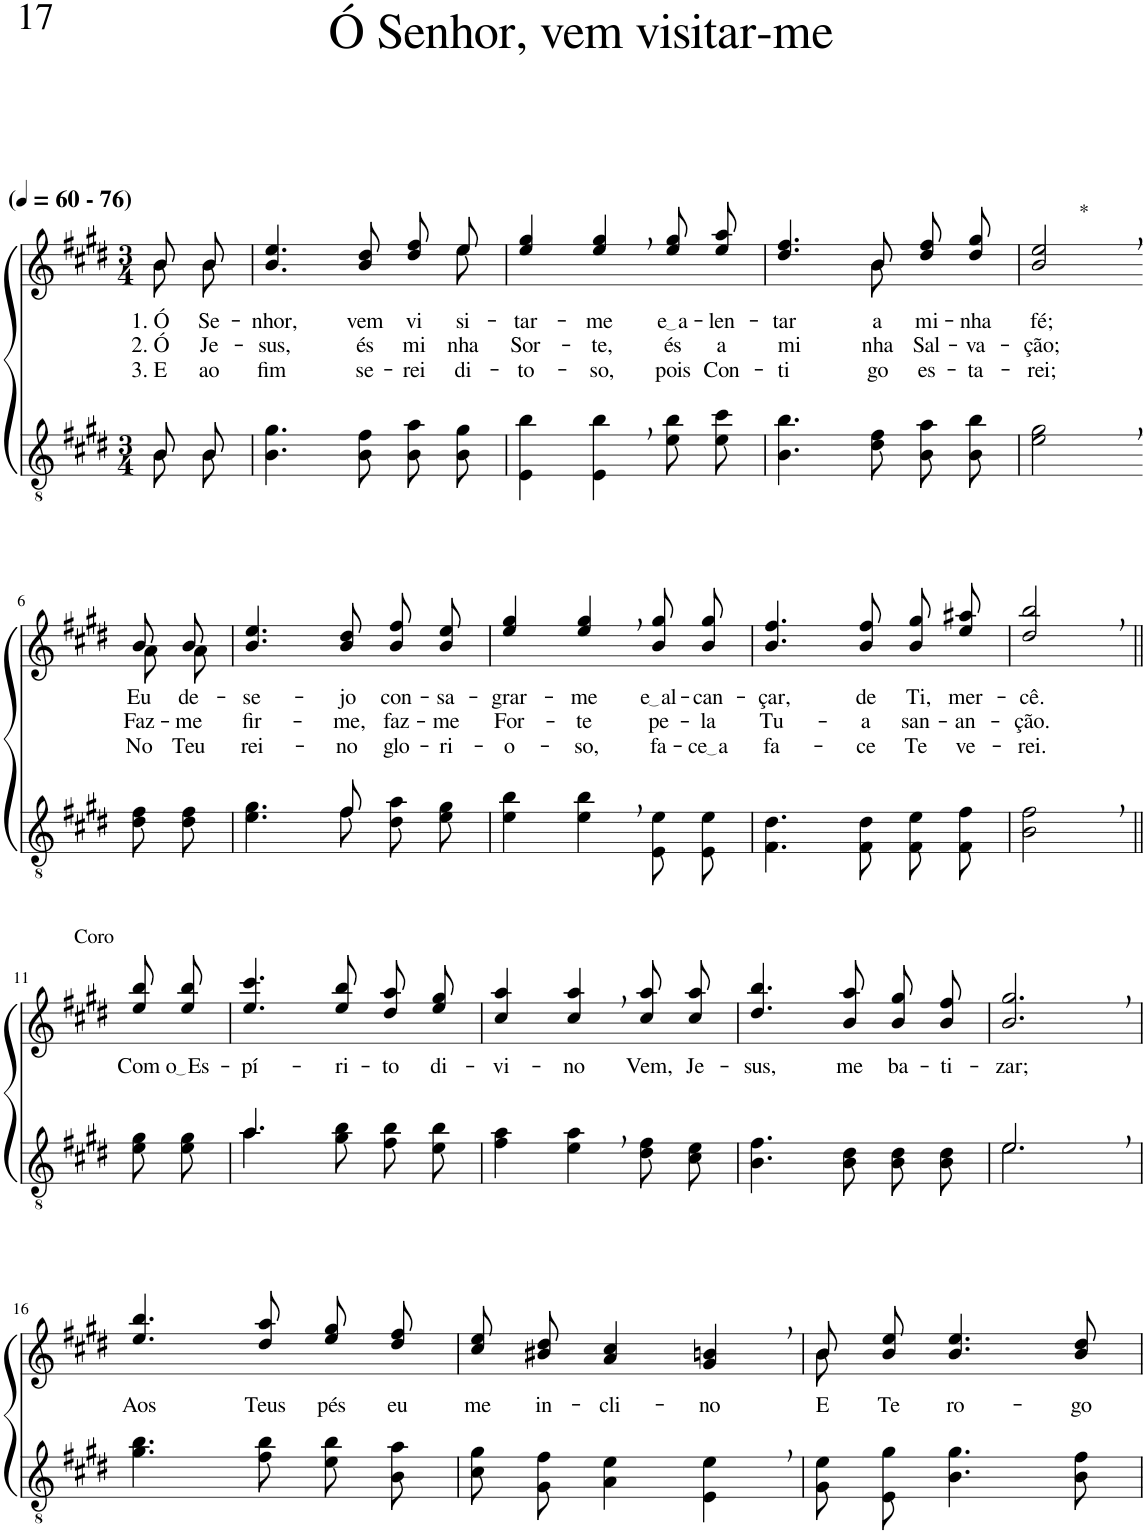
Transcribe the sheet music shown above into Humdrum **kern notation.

**kern	**kern	**text	**text	**text
*part2	*part1	*part1	*part1	*part1
*staff2	*staff1	*staff1	*staff1	*staff1
*I"Parte III e IV	*I"Parte I e II	*	*	*
*clefGv2	*clefG2	*	*	*
*Trd5c9	*Trd5c9	*	*	*
*k[f#c#g#d#]	*k[f#c#g#d#]	*	*	*
*M3/4	*M3/4	*	*	*
*MM60	*MM60	*	*	*
=1	=1	=1	=1	=1
*^	*^	*	*	*
!	!	!LO:TX:a:B:t=(	!	!	!	!
!	!	!LO:TX:a:B:t=- 76)	!	!	!	!
!	!	!	!	!LO:LY:b	!LO:LY:b	!LO:LY:b
8B/L	8B\L	8b/L	8b\L	1. Ó	2. Ó	3. E
!	!	!	!	!LO:LY:b	!LO:LY:b	!LO:LY:b
8B/J	8B\J	8b/J	8b\J	Se-	Je-	ao
=2	=2	=2	=2	=2	=2	=2
!	!	!	!	!LO:LY:b	!LO:LY:b	!LO:LY:b
*v	*v	*	*	*	*	*
4.B\ 4.g#\	2ryy	4.b/ 4.ee/	-nhor,	-sus,	fim
!	!	!	!LO:LY:b	!LO:LY:b	!LO:LY:b
8B\ 8f#\	.	8b/ 8dd#/	vem	és	se-
!	!	!	!LO:LY:b	!LO:LY:b	!LO:LY:b
8B\ 8a\L	8ryy	8dd#\ 8ff#\L	vi-	mi-	-rei
!	!	!	!LO:LY:b	!LO:LY:b	!LO:LY:b
8B\ 8g#\J	8ee\	8ee\J	-si-	-nha	di-
=3	=3	=3	=3	=3	=3
!	!	!	!LO:LY:b	!LO:LY:b	!LO:LY:b
*	*v	*v	*	*	*
4E\ 4b\	4ee/ 4gg#/	-tar-	Sor-	-to-
!	!	!LO:LY:b	!LO:LY:b	!LO:LY:b
4E\, 4b\,	4ee/, 4gg#/,	-me	-te,	-so,
!	!	!LO:LY:b	!LO:LY:b	!LO:LY:b
8e\ 8b\L	8ee\ 8gg#\L	e a	és	pois
!	!	!LO:LY:b	!LO:LY:b	!LO:LY:b
8e\ 8cc#\J	8ee\ 8aa\J	-len-	a	Con-
=4	=4	=4	=4	=4
!	!	!LO:LY:b	!LO:LY:b	!LO:LY:b
*	*^	*	*	*
4.B\ 4.b\	4.dd#/ 4.ff#/	4.ryy	-tar	mi-	-ti-
!	!	!	!LO:LY:b	!LO:LY:b	!LO:LY:b
8d#\ 8f#\	8b/	8b\	a	-nha	-go
!	!	!	!LO:LY:b	!LO:LY:b	!LO:LY:b
8B\ 8a\L	8dd#\ 8ff#\L	4ryy	mi-	Sal-	es-
!	!	!	!LO:LY:b	!LO:LY:b	!LO:LY:b
8B\ 8b\J	8dd#\ 8gg#\J	.	-nha	-va-	-ta-
*	*v	*v	*	*	*
=5	=5	=5	=5	=5
!	!LO:TX:a:t=*	!	!	!
!	!	!LO:LY:b	!LO:LY:b	!LO:LY:b
2e\, 2g#\,	2b/, 2ee/,	fé;	-ção;	-rei;
!!LO:LB:g=z
=6-	=6-	=6-	=6-	=6-
*	*^	*	*	*
!	!	!	!LO:LY:b	!LO:LY:b	!LO:LY:b
8d#\ 8f#\L	8b/L	8a\L	-Eu	Faz-	-No
!	!	!	!LO:LY:b	!LO:LY:b	!LO:LY:b
8d#\ 8f#\J	8b/J	8a\J	de-	-me	Teu
=7	=7	=7	=7	=7	=7
*^	*	*	*	*	*
!	!	!	!	!LO:LY:b	!LO:LY:b	!LO:LY:b
*	*	*v	*v	*	*	*
4.ryy	4.e\ 4.g#\	4.b/ 4.ee/	-se-	fir-	rei-
!	!	!	!LO:LY:b	!LO:LY:b	!LO:LY:b
8f#/	8f#\	8b/ 8dd#/	-jo	-me,	-no
!	!	!	!LO:LY:b	!LO:LY:b	!LO:LY:b
4ryy	8d#\ 8a\L	8b\ 8ff#\L	con-	faz-	glo-
!	!	!	!LO:LY:b	!LO:LY:b	!LO:LY:b
.	8e\ 8g#\J	8b\ 8ee\J	-sa-	-me	-ri-
=8	=8	=8	=8	=8	=8
!	!	!	!LO:LY:b	!LO:LY:b	!LO:LY:b
*v	*v	*	*	*	*
4e\ 4b\	4ee/ 4gg#/	-grar-	For-	-o-
!	!	!LO:LY:b	!LO:LY:b	!LO:LY:b
4e\, 4b\,	4ee/, 4gg#/,	-me	-te	-so,
!	!	!LO:LY:b	!LO:LY:b	!LO:LY:b
8E/ 8e/L	8b\ 8gg#\L	e al	pe-	fa-
!	!	!LO:LY:b	!LO:LY:b	!LO:LY:b
8E/ 8e/J	8b\ 8gg#\J	-can-	-la	ce a
=9	=9	=9	=9	=9
!	!	!LO:LY:b	!LO:LY:b	!LO:LY:b
4.F#\ 4.d#\	4.b/ 4.ff#/	-çar,	Tu-	fa-
!	!	!LO:LY:b	!LO:LY:b	!LO:LY:b
8F#\ 8d#\	8b/ 8ff#/	de	-a	-ce
!	!	!LO:LY:b	!LO:LY:b	!LO:LY:b
8F#\ 8e\L	8b\ 8gg#\L	Ti,	san-	Te
!	!	!LO:LY:b	!LO:LY:b	!LO:LY:b
8F#\ 8f#\J	8ee\ 8aa#X\J	mer-	-an-	ve-
=10	=10	=10	=10	=10
!	!	!LO:LY:b	!LO:LY:b	!LO:LY:b
2B\, 2f#\,	2dd#/, 2bb/,	-cê.	-ção.	-rei.
!!LO:LB:g=z
=11||	=11||	=11||	=11||	=11||
!	!LO:TX:a:t=Coro	!	!	!
!	!	!LO:LY:b	!	!
8e\ 8g#\L	8ee\ 8bb\L	Com	.	.
!	!	!LO:LY:b	!	!
8e\ 8g#\J	8ee\ 8bb\J	o Es	.	.
=12	=12	=12	=12	=12
*^	*	*	*	*
!	!	!	!LO:LY:b	!	!
4.a/	4.a\	4.ee/ 4.ccc#/	-pí-	.	.
!	!	!	!LO:LY:b	!	!
4.ryy	8g#\ 8b\	8ee/ 8bb/	-ri-	.	.
!	!	!	!LO:LY:b	!	!
.	8f#\ 8b\L	8dd#\ 8aa\L	-to	.	.
!	!	!	!LO:LY:b	!	!
.	8e\ 8b\J	8ee\ 8gg#\J	di-	.	.
=13	=13	=13	=13	=13	=13
!	!	!	!LO:LY:b	!	!
*v	*v	*	*	*	*
4f#\ 4a\	4cc#/ 4aa/	-vi-	.	.
!	!	!LO:LY:b	!	!
4e\, 4a\,	4cc#/, 4aa/,	-no	.	.
!	!	!LO:LY:b	!	!
8d#\ 8f#\L	8cc#\ 8aa\L	Vem,	.	.
!	!	!LO:LY:b	!	!
8c#\ 8e\J	8cc#\ 8aa\J	Je-	.	.
=14	=14	=14	=14	=14
!	!	!LO:LY:b	!	!
4.B\ 4.f#\	4.dd#/ 4.bb/	-sus,	.	.
!	!	!LO:LY:b	!	!
8B\ 8d#\	8b/ 8aa/	me	.	.
!	!	!LO:LY:b	!	!
8B\ 8d#\L	8b\ 8gg#\L	ba-	.	.
!	!	!LO:LY:b	!	!
8B\ 8d#\J	8b\ 8ff#\J	-ti-	.	.
=15	=15	=15	=15	=15
*^	*	*	*	*
!	!	!	!LO:LY:b	!	!
2.e,/	2.e\	2.b/, 2.gg#/,	-zar;	.	.
!!LO:LB:g=z
=16	=16	=16	=16	=16	=16
!	!	!	!LO:LY:b	!	!
*v	*v	*	*	*	*
4.g#\ 4.b\	4.ee/ 4.bb/	Aos	.	.
!	!	!LO:LY:b	!	!
8f#\ 8b\	8dd#/ 8aa/	Teus	.	.
!	!	!LO:LY:b	!	!
8e\ 8b\L	8ee\ 8gg#\L	pés	.	.
!	!	!LO:LY:b	!	!
8B\ 8a\J	8dd#\ 8ff#\J	eu	.	.
=17	=17	=17	=17	=17
!	!	!LO:LY:b	!	!
8c#\ 8g#\L	8cc#\ 8ee\L	me	.	.
!	!	!LO:LY:b	!	!
8G#\ 8f#\J	8b#X\ 8dd#\J	in-	.	.
!	!	!LO:LY:b	!	!
4A\ 4e\	4a/ 4cc#/	-cli-	.	.
!	!	!LO:LY:b	!	!
4E\, 4e\,	4g#/, 4bn/,	-no	.	.
=18	=18	=18	=18	=18
*	*^	*	*	*
!	!	!	!LO:LY:b	!	!
8G#\ 8e\L	8b\L	8b\	E	.	.
!	!	!	!LO:LY:b	!	!
8E\ 8g#\J	8b\ 8ee\J	2ryy	Te	.	.
!	!	!	!LO:LY:b	!	!
4.B\ 4.g#\	4.b/ 4.ee/	.	ro-	.	.
!	!	!	!LO:LY:b	!	!
8B\ 8f#\	8b/ 8dd#/	8ryy	-go	.	.
*	*v	*v	*	*	*
=	=	=	=	=
*-	*-	*-	*-	*-
